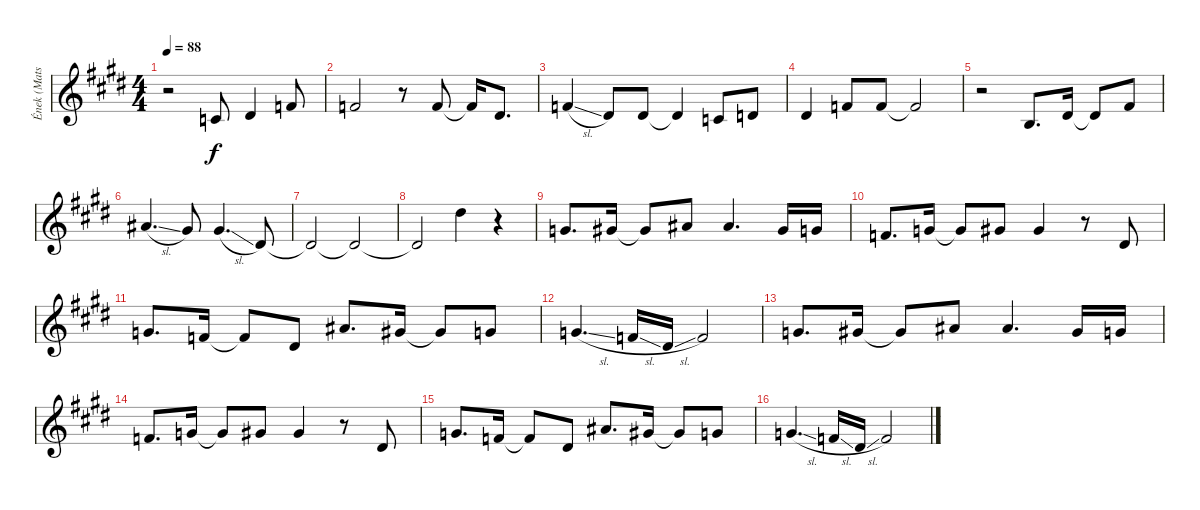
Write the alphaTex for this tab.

\track ("Ének (Mats Levén)" "Ének (Mats") {instrument tenorsax}
\staff {score}
\tuning (E4 B3 G3 D3 A2 E2) {hide}
\ts (4 4)
\tempo 88
\clef g2
\ks e
r.2{dy f} 1.2.8 4.2.4 1.1.8 |
1.1.2 r.8 1.1.8 1.1{t}.16 4.2.8{d} |
6.2{sl}.4 4.2.8 4.2.8 4.2{t}.4 1.2.8 3.2.8 |
4.2.4 1.1.8 1.1.8 1.1{t}.2 |
r.2 0.2.8{d} 4.2.16 4.2{t}.8 2.1.8 |
6.1{sl}.4{d} 4.1.8 9.2{sl}.4{d} 4.2.8 |
4.2{t}.2 4.2{t}.2 |
4.2{t}.2 11.1.4 r.4 |
3.1.8{d} 4.1.16 4.1{t}.8 6.1.8 6.1.4{d} 4.1.16 3.1.16 |
1.1.8{d} 3.1.16 3.1{t}.8 4.1.8 4.1.4 r.8 4.2.8 |
3.1.8{d} 1.1.16 1.1{t}.8 4.2.8 6.1.8{d} 4.1.16 4.1{t}.8 3.1.8 |
8.2{sl}.4{d} 6.2{sl}.16 4.2{sl}.16 6.2.2 |
3.1.8{d} 4.1.16 4.1{t}.8 6.1.8 6.1.4{d} 4.1.16 3.1.16 |
1.1.8{d} 3.1.16 3.1{t}.8 4.1.8 4.1.4 r.8 4.2.8 |
3.1.8{d} 1.1.16 1.1{t}.8 4.2.8 6.1.8{d} 4.1.16 4.1{t}.8 3.1.8 |
8.2{sl}.4{d} 6.2{sl}.16 4.2{sl}.16 6.2.2
